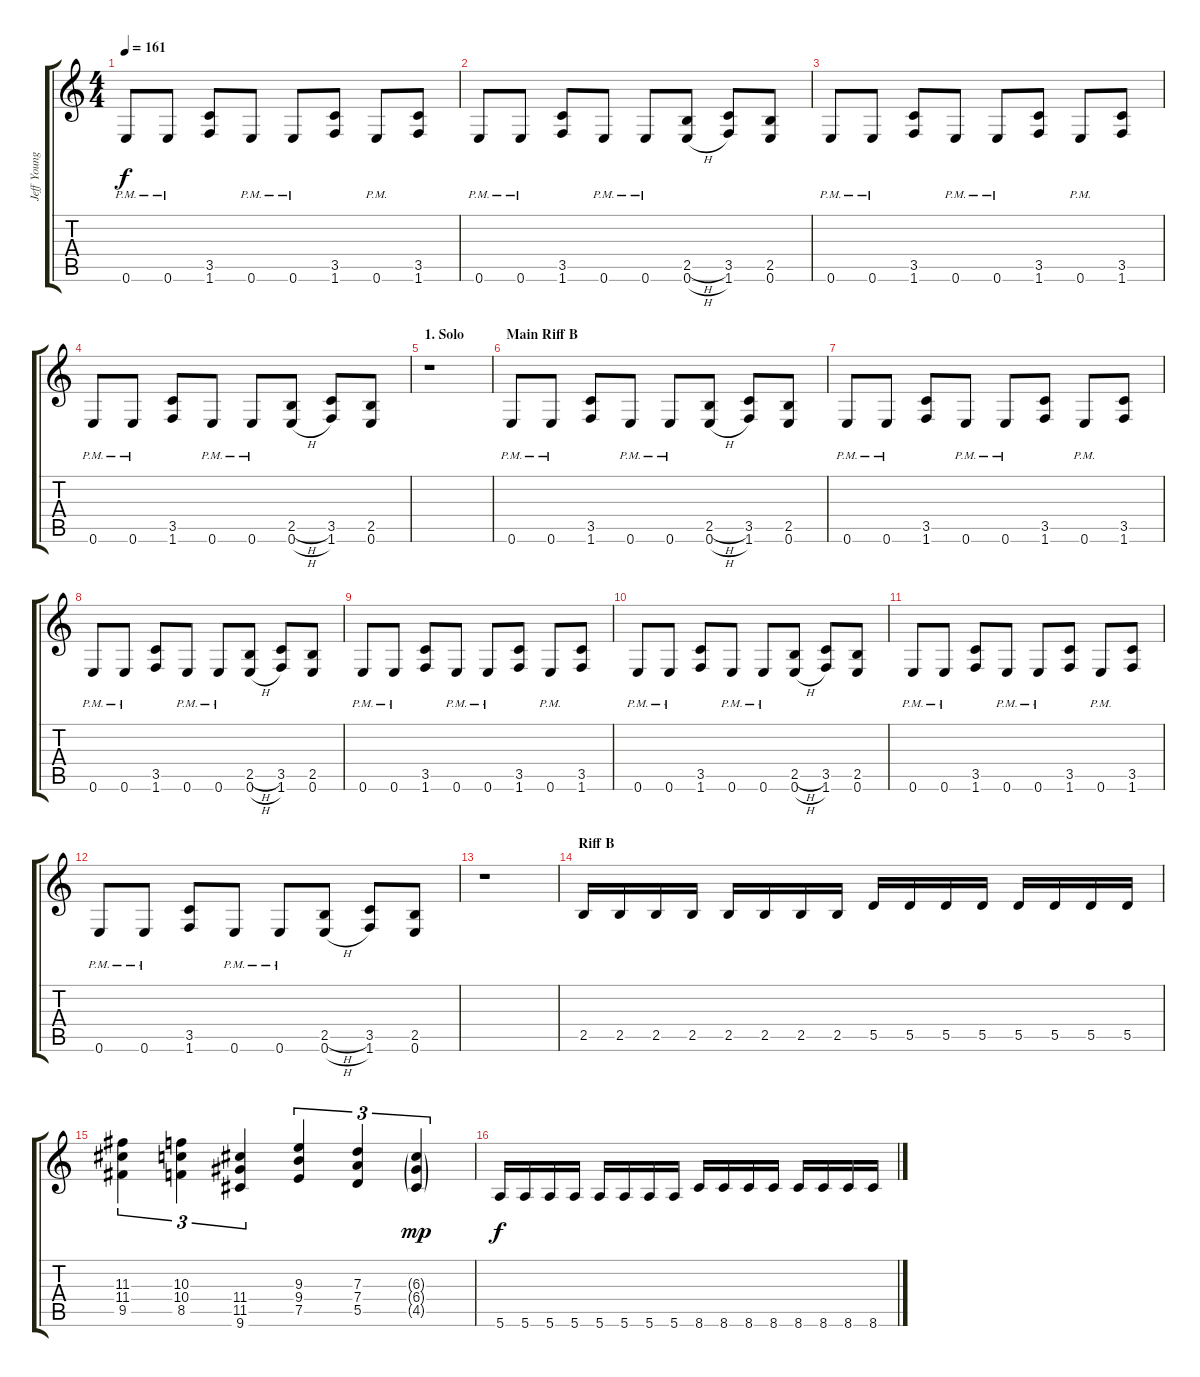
\track ("Jeff Young" "Jeff Young") {instrument distortionguitar}
\staff {score tabs}
\tuning (E4 B3 G3 D3 A2 E2) {hide}
\ts (4 4)
\tempo 161
\clef g2
\ks c
0.6{pm}.8{dy f} 0.6{pm}.8 (3.5 1.6).8 0.6{pm}.8 0.6{pm}.8 (3.5 1.6).8 0.6{pm}.8 (3.5 1.6).8 |
0.6{pm}.8 0.6{pm}.8 (3.5 1.6).8 0.6{pm}.8 0.6{pm}.8 (2.5{h} 0.6{h}).8 (3.5 1.6).8 (2.5 0.6).8 |
0.6{pm}.8 0.6{pm}.8 (3.5 1.6).8 0.6{pm}.8 0.6{pm}.8 (3.5 1.6).8 0.6{pm}.8 (3.5 1.6).8 |
0.6{pm}.8 0.6{pm}.8 (3.5 1.6).8 0.6{pm}.8 0.6{pm}.8 (2.5{h} 0.6{h}).8 (3.5 1.6).8 (2.5 0.6).8 |
\section ("" "1. Solo")
r.1 |
\section ("" "Main Riff B")
0.6{pm}.8 0.6{pm}.8 (3.5 1.6).8 0.6{pm}.8 0.6{pm}.8 (2.5{h} 0.6{h}).8 (3.5 1.6).8 (2.5 0.6).8 |
0.6{pm}.8 0.6{pm}.8 (3.5 1.6).8 0.6{pm}.8 0.6{pm}.8 (3.5 1.6).8 0.6{pm}.8 (3.5 1.6).8 |
0.6{pm}.8 0.6{pm}.8 (3.5 1.6).8 0.6{pm}.8 0.6{pm}.8 (2.5{h} 0.6{h}).8 (3.5 1.6).8 (2.5 0.6).8 |
0.6{pm}.8 0.6{pm}.8 (3.5 1.6).8 0.6{pm}.8 0.6{pm}.8 (3.5 1.6).8 0.6{pm}.8 (3.5 1.6).8 |
0.6{pm}.8 0.6{pm}.8 (3.5 1.6).8 0.6{pm}.8 0.6{pm}.8 (2.5{h} 0.6{h}).8 (3.5 1.6).8 (2.5 0.6).8 |
0.6{pm}.8 0.6{pm}.8 (3.5 1.6).8 0.6{pm}.8 0.6{pm}.8 (3.5 1.6).8 0.6{pm}.8 (3.5 1.6).8 |
0.6{pm}.8 0.6{pm}.8 (3.5 1.6).8 0.6{pm}.8 0.6{pm}.8 (2.5{h} 0.6{h}).8 (3.5 1.6).8 (2.5 0.6).8 |
r.1 |
\section ("" "Riff B")
2.5.16 2.5.16 2.5.16 2.5.16 2.5.16 2.5.16 2.5.16 2.5.16 5.5.16 5.5.16 5.5.16 5.5.16 5.5.16 5.5.16 5.5.16 5.5.16 |
(11.3 11.4 9.5).4{tu (3 2)} (10.3 10.4 8.5).4{tu (3 2)} (11.4 11.5 9.6).4{tu (3 2)} (9.3 9.4 7.5).4{tu (3 2)} (7.3 7.4 5.5).4{tu (3 2)} (6.3{g} 6.4{g} 4.5{g}).4{tu (3 2) dy mp} |
5.6.16{dy f} 5.6.16 5.6.16 5.6.16 5.6.16 5.6.16 5.6.16 5.6.16 8.6.16 8.6.16 8.6.16 8.6.16 8.6.16 8.6.16 8.6.16 8.6.16
